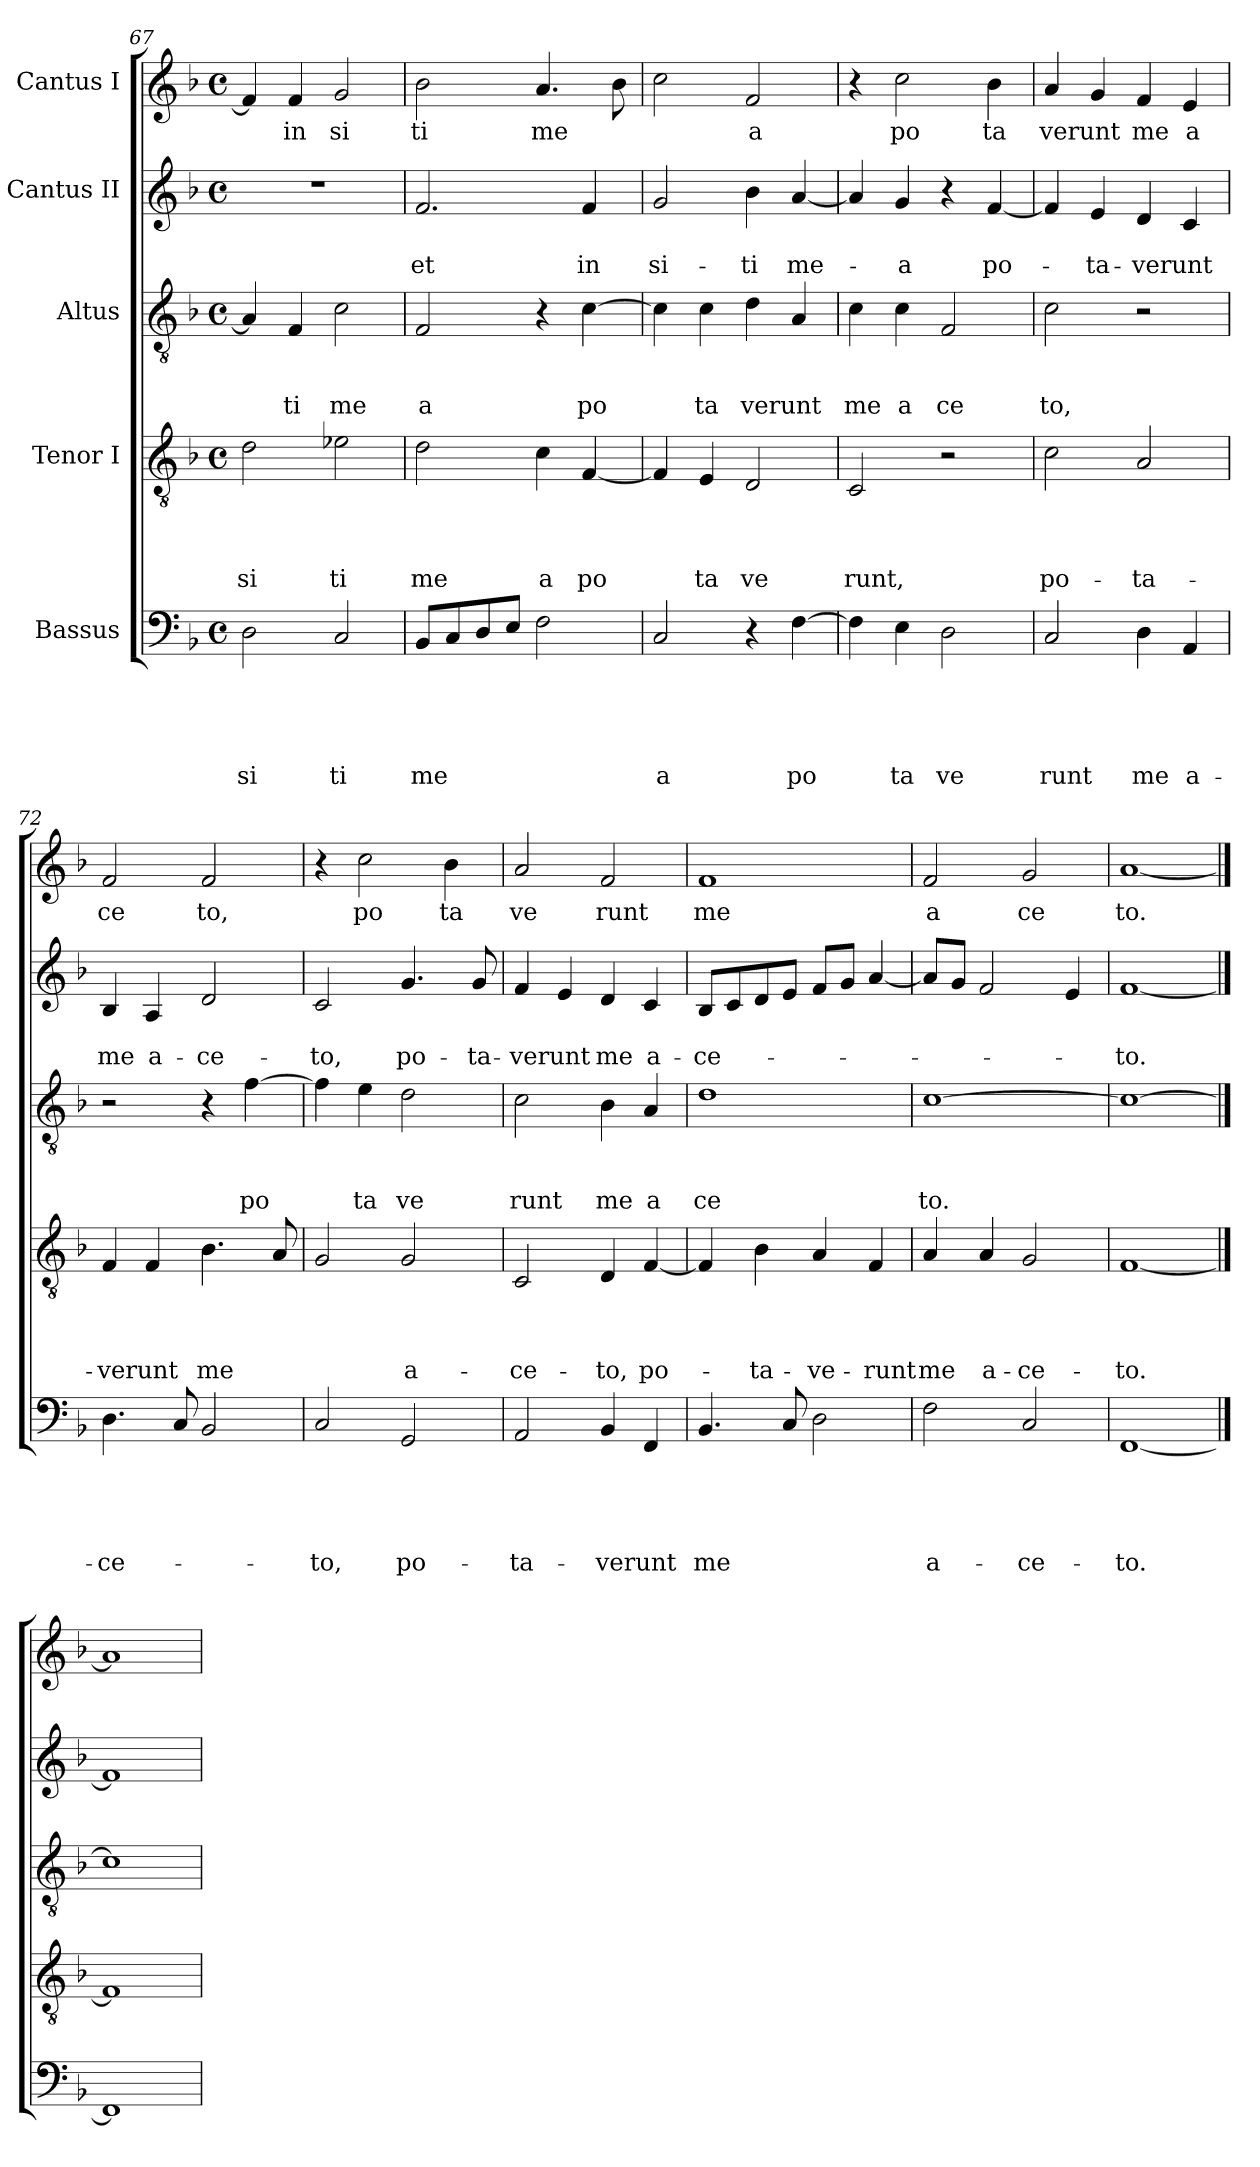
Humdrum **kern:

**kern	**text	**text	**text	**text	**text	**kern	**text	**text	**text	**text	**kern	**text	**text	**text	**kern	**text	**text	**kern	**text
*part5	*part5	*part5	*part5	*part5	*part5	*part4	*part4	*part4	*part4	*part4	*part3	*part3	*part3	*part3	*part2	*part2	*part2	*part1	*part1
*staff5	*staff5	*staff5	*staff5	*staff5	*staff5	*staff4	*staff4	*staff4	*staff4	*staff4	*staff3	*staff3	*staff3	*staff3	*staff2	*staff2	*staff2	*staff1	*staff1
*I"Bassus	*	*	*	*	*	*I"Tenor I	*	*	*	*	*I"Altus	*	*	*	*I"Cantus II	*	*	*I"Cantus I	*
*clefF4	*	*	*	*	*	*clefGv2	*	*	*	*	*clefGv2	*	*	*	*clefG2	*	*	*clefG2	*
*ITrd-3c-5	*	*	*	*	*	*	*	*	*	*	*ITrd-3c-5	*	*	*	*ITrd-3c-5	*	*	*ITrd-3c-5	*
*k[b-e-]	*	*	*	*	*	*k[b-]	*	*	*	*	*k[b-e-]	*	*	*	*k[b-e-]	*	*	*k[b-e-]	*
*B-:	*	*	*	*	*	*F:	*	*	*	*	*B-:	*	*	*	*B-:	*	*	*B-:	*
*M4/4	*	*	*	*	*	*M4/4	*	*	*	*	*M4/4	*	*	*	*M4/4	*	*	*M4/4	*
*met(c)	*	*	*	*	*	*met(c)	*	*	*	*	*met(c)	*	*	*	*met(c)	*	*	*met(c)	*
=67	=67	=67	=67	=67	=67	=67	=67	=67	=67	=67	=67	=67	=67	=67	=67	=67	=67	=67	=67
!	!	!	!	!	!LO:LY:b	!	!	!	!	!LO:LY:b	!	!	!	!	!	!	!	!	!
2G\	.	.	.	.	si	2d\	.	.	.	si	4d/]	.	.	.	1r	.	.	4b-/]	.
!	!	!	!	!	!	!	!	!	!	!	!	!	!	!LO:LY:b	!	!	!	!	!LO:LY:b
.	.	.	.	.	.	.	.	.	.	.	4B-/	.	.	ti	.	.	.	4b-/	in
!	!	!	!	!	!LO:LY:b	!	!	!	!	!LO:LY:b	!	!	!	!LO:LY:b	!	!	!	!	!LO:LY:b
2F/	.	.	.	.	ti	2e-X\	.	.	.	ti	2f\	.	.	me	.	.	.	2cc/	si
=68	=68	=68	=68	=68	=68	=68	=68	=68	=68	=68	=68	=68	=68	=68	=68	=68	=68	=68	=68
!	!	!	!	!	!LO:LY:b	!	!	!	!	!LO:LY:b	!	!	!	!LO:LY:b	!	!	!LO:LY:b	!	!LO:LY:b
8E-/L	.	.	.	.	me	2d\	.	.	.	me	2B-/	.	.	a	2.b-/	.	et	2ee-\	ti
8F/	.	.	.	.	.	.	.	.	.	.	.	.	.	.	.	.	.	.	.
8G/	.	.	.	.	.	.	.	.	.	.	.	.	.	.	.	.	.	.	.
8A/J	.	.	.	.	.	.	.	.	.	.	.	.	.	.	.	.	.	.	.
!	!	!	!	!	!	!	!	!	!	!LO:LY:b	!	!	!	!	!	!	!	!	!LO:LY:b
2B-\	.	.	.	.	.	4c\	.	.	.	a	4r	.	.	.	.	.	.	4.dd/	me
!	!	!	!	!	!	!	!	!	!	!LO:LY:b	!	!	!	!LO:LY:b	!	!	!LO:LY:b	!	!
.	.	.	.	.	.	[<4F/	.	.	.	po	[>4f\	.	.	po	4b-/	.	in	.	.
.	.	.	.	.	.	.	.	.	.	.	.	.	.	.	.	.	.	8ee-\	.
=69	=69	=69	=69	=69	=69	=69	=69	=69	=69	=69	=69	=69	=69	=69	=69	=69	=69	=69	=69
!	!	!	!	!	!LO:LY:b	!	!	!	!	!	!	!	!	!	!	!	!LO:LY:b	!	!
2F/	.	.	.	.	a	4F/]	.	.	.	.	4f\]	.	.	.	2cc/	.	si-	2ff\	.
!	!	!	!	!	!	!	!	!	!	!LO:LY:b	!	!	!	!LO:LY:b	!	!	!	!	!
.	.	.	.	.	.	4E/	.	.	.	ta	4f\	.	.	ta	.	.	.	.	.
!	!	!	!	!	!	!	!	!	!	!LO:LY:b	!	!	!	!LO:LY:b	!	!	!LO:LY:b	!	!LO:LY:b
4r	.	.	.	.	.	2D/	.	.	.	ve	4g\	.	.	verunt	4ee-\	.	-ti	2b-/	a
!	!	!	!	!	!LO:LY:b	!	!	!	!	!	!	!	!	!	!	!	!LO:LY:b	!	!
[>4B-\	.	.	.	.	po	.	.	.	.	.	4d/	.	.	.	[<4dd/	.	me-	.	.
=70	=70	=70	=70	=70	=70	=70	=70	=70	=70	=70	=70	=70	=70	=70	=70	=70	=70	=70	=70
!	!	!	!	!	!	!	!	!	!	!LO:LY:b	!	!	!	!LO:LY:b	!	!	!	!	!
4B-\]	.	.	.	.	.	2C/	.	.	.	runt,	4f\	.	.	me	4dd/]	.	.	4r	.
!	!	!	!	!	!LO:LY:b	!	!	!	!	!	!	!	!	!LO:LY:b	!	!	!LO:LY:b	!	!LO:LY:b
4A\	.	.	.	.	ta	.	.	.	.	.	4f\	.	.	a	4cc/	.	-a	2ff\	po
!	!	!	!	!	!LO:LY:b	!	!	!	!	!	!	!	!	!LO:LY:b	!	!	!	!	!
2G\	.	.	.	.	ve	2r	.	.	.	.	2B-/	.	.	ce	4r	.	.	.	.
!	!	!	!	!	!	!	!	!	!	!	!	!	!	!	!	!	!LO:LY:b	!	!LO:LY:b
.	.	.	.	.	.	.	.	.	.	.	.	.	.	.	[<4b-/	.	po-	4ee-\	ta
!!LO:LB:g=z
=71	=71	=71	=71	=71	=71	=71	=71	=71	=71	=71	=71	=71	=71	=71	=71	=71	=71	=71	=71
!	!	!	!	!	!LO:LY:b	!	!	!	!	!LO:LY:b	!	!	!	!LO:LY:b	!	!	!	!	!LO:LY:b
2F/	.	.	.	.	runt	2c\	.	.	.	po-	2f\	.	.	to,	4b-/]	.	.	4dd/	verunt
!	!	!	!	!	!	!	!	!	!	!	!	!	!	!	!	!	!LO:LY:b	!	!
.	.	.	.	.	.	.	.	.	.	.	.	.	.	.	4a/	.	-ta-	4cc/	.
!	!	!	!	!	!LO:LY:b	!	!	!	!	!LO:LY:b	!	!	!	!	!	!	!LO:LY:b	!	!LO:LY:b
4G\	.	.	.	.	me	2A/	.	.	.	-ta-	2r	.	.	.	4g/	.	-verunt	4b-/	me
!	!	!	!	!	!LO:LY:b	!	!	!	!	!	!	!	!	!	!	!	!	!	!LO:LY:b
4D/	.	.	.	.	a-	.	.	.	.	.	.	.	.	.	4f/	.	.	4a/	a
=72	=72	=72	=72	=72	=72	=72	=72	=72	=72	=72	=72	=72	=72	=72	=72	=72	=72	=72	=72
!	!	!	!	!	!LO:LY:b	!	!	!	!	!LO:LY:b	!	!	!	!	!	!	!LO:LY:b	!	!LO:LY:b
4.G\	.	.	.	.	-ce-	4F/	.	.	.	-verunt	2r	.	.	.	4e-/	.	me	2b-/	ce
!	!	!	!	!	!	!	!	!	!	!	!	!	!	!	!	!	!LO:LY:b	!	!
.	.	.	.	.	.	4F/	.	.	.	.	.	.	.	.	4d/	.	a-	.	.
8F/	.	.	.	.	.	.	.	.	.	.	.	.	.	.	.	.	.	.	.
!	!	!	!	!	!	!	!	!	!	!LO:LY:b	!	!	!	!	!	!	!LO:LY:b	!	!LO:LY:b
2E-/	.	.	.	.	.	4.B-\	.	.	.	me	4r	.	.	.	2g/	.	-ce-	2b-/	to,
!	!	!	!	!	!	!	!	!	!	!	!	!	!	!LO:LY:b	!	!	!	!	!
.	.	.	.	.	.	.	.	.	.	.	[>4b-\	.	.	po	.	.	.	.	.
.	.	.	.	.	.	8A/	.	.	.	.	.	.	.	.	.	.	.	.	.
=73	=73	=73	=73	=73	=73	=73	=73	=73	=73	=73	=73	=73	=73	=73	=73	=73	=73	=73	=73
!	!	!	!	!	!LO:LY:b	!	!	!	!	!	!	!	!	!	!	!	!LO:LY:b	!	!
2F/	.	.	.	.	-to,	2G/	.	.	.	.	4b-\]	.	.	.	2f/	.	-to,	4r	.
!	!	!	!	!	!	!	!	!	!	!	!	!	!	!LO:LY:b	!	!	!	!	!LO:LY:b
.	.	.	.	.	.	.	.	.	.	.	4a\	.	.	ta	.	.	.	2ff\	po
!	!	!	!	!	!LO:LY:b	!	!	!	!	!LO:LY:b	!	!	!	!LO:LY:b	!	!	!LO:LY:b	!	!
2C/	.	.	.	.	po-	2G/	.	.	.	a-	2g\	.	.	ve	4.cc/	.	po-	.	.
!	!	!	!	!	!	!	!	!	!	!	!	!	!	!	!	!	!	!	!LO:LY:b
.	.	.	.	.	.	.	.	.	.	.	.	.	.	.	.	.	.	4ee-\	ta
!	!	!	!	!	!	!	!	!	!	!	!	!	!	!	!	!	!LO:LY:b	!	!
.	.	.	.	.	.	.	.	.	.	.	.	.	.	.	8cc/	.	-ta-	.	.
=74	=74	=74	=74	=74	=74	=74	=74	=74	=74	=74	=74	=74	=74	=74	=74	=74	=74	=74	=74
!	!	!	!	!	!LO:LY:b	!	!	!	!	!LO:LY:b	!	!	!	!LO:LY:b	!	!	!LO:LY:b	!	!LO:LY:b
2D/	.	.	.	.	-ta-	2C/	.	.	.	-ce-	2f\	.	.	runt	4b-/	.	-verunt	2dd/	ve
.	.	.	.	.	.	.	.	.	.	.	.	.	.	.	4a/	.	.	.	.
!	!	!	!	!	!LO:LY:b	!	!	!	!	!LO:LY:b	!	!	!	!LO:LY:b	!	!	!LO:LY:b	!	!LO:LY:b
4E-/	.	.	.	.	-verunt	4D/	.	.	.	-to,	4e-\	.	.	me	4g/	.	me	2b-/	runt
!	!	!	!	!	!	!	!	!	!	!LO:LY:b	!	!	!	!LO:LY:b	!	!	!LO:LY:b	!	!
4BB-/	.	.	.	.	.	[<4F/	.	.	.	po-	4d/	.	.	a	4f/	.	a-	.	.
=75	=75	=75	=75	=75	=75	=75	=75	=75	=75	=75	=75	=75	=75	=75	=75	=75	=75	=75	=75
!	!	!	!	!	!LO:LY:b	!	!	!	!	!	!	!	!	!LO:LY:b	!	!	!LO:LY:b	!	!LO:LY:b
4.E-/	.	.	.	.	me	4F/]	.	.	.	.	1g	.	.	ce	8e-/L	.	-ce-	1b-	me
.	.	.	.	.	.	.	.	.	.	.	.	.	.	.	8f/	.	.	.	.
!	!	!	!	!	!	!	!	!	!	!LO:LY:b	!	!	!	!	!	!	!	!	!
.	.	.	.	.	.	4B-\	.	.	.	-ta-	.	.	.	.	8g/	.	.	.	.
8F/	.	.	.	.	.	.	.	.	.	.	.	.	.	.	8a/J	.	.	.	.
!	!	!	!	!	!	!	!	!	!	!LO:LY:b	!	!	!	!	!	!	!	!	!
2G\	.	.	.	.	.	4A/	.	.	.	-ve-	.	.	.	.	8b-/L	.	.	.	.
.	.	.	.	.	.	.	.	.	.	.	.	.	.	.	8cc/J	.	.	.	.
!	!	!	!	!	!	!	!	!	!	!LO:LY:b	!	!	!	!	!	!	!	!	!
.	.	.	.	.	.	4F/	.	.	.	-runt	.	.	.	.	[<4dd/	.	.	.	.
=76	=76	=76	=76	=76	=76	=76	=76	=76	=76	=76	=76	=76	=76	=76	=76	=76	=76	=76	=76
!	!	!	!	!	!LO:LY:b	!	!	!	!	!LO:LY:b	!	!	!	!LO:LY:b	!	!	!	!	!LO:LY:b
2B-\	.	.	.	.	a-	4A/	.	.	.	me	[>1f	.	.	to.	8dd/L]	.	.	2b-/	a
.	.	.	.	.	.	.	.	.	.	.	.	.	.	.	8cc/J	.	.	.	.
!	!	!	!	!	!	!	!	!	!	!LO:LY:b	!	!	!	!	!	!	!	!	!
.	.	.	.	.	.	4A/	.	.	.	a-	.	.	.	.	2b-/	.	.	.	.
!	!	!	!	!	!LO:LY:b	!	!	!	!	!LO:LY:b	!	!	!	!	!	!	!	!	!LO:LY:b
2F/	.	.	.	.	-ce-	2G/	.	.	.	-ce-	.	.	.	.	.	.	.	2cc/	ce
.	.	.	.	.	.	.	.	.	.	.	.	.	.	.	4a/	.	.	.	.
=77	=77	=77	=77	=77	=77	=77	=77	=77	=77	=77	=77	=77	=77	=77	=77	=77	=77	=77	=77
!	!	!	!	!	!LO:LY:b	!	!	!	!	!LO:LY:b	!	!	!	!	!	!	!LO:LY:b	!	!LO:LY:b
[1BB-	.	.	.	.	-to.	[1F	.	.	.	-to.	1f_	.	.	.	[1b-	.	-to.	[1dd	to.
==78	==78	==78	==78	==78	==78	==78	==78	==78	==78	==78	==78	==78	==78	==78	==78	==78	==78	==78	==78
1BB-]	.	.	.	.	.	1F]	.	.	.	.	1f]	.	.	.	1b-]	.	.	1dd]	.
=	=	=	=	=	=	=	=	=	=	=	=	=	=	=	=	=	=	=	=
*-	*-	*-	*-	*-	*-	*-	*-	*-	*-	*-	*-	*-	*-	*-	*-	*-	*-	*-	*-
